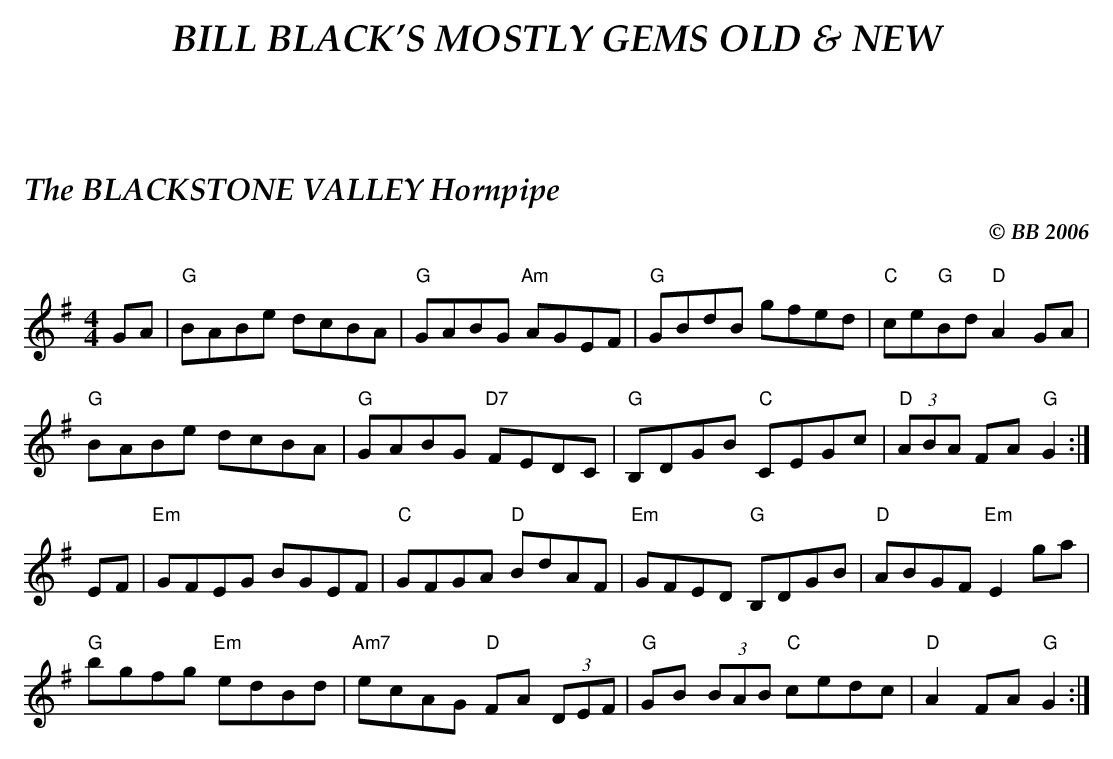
X:1
T:BLACKSTONE VALLEY Hornpipe, The
C:© BB 2006
Q:1/4=150
M:4/4
L:1/8
K:G
GA|"G"BABe dcBA|"G"GABG "Am"AGEF|"G"GBdB gfed|"C"ce"G"Bd "D"A2 GA|
"G"BABe dcBA|"G"GABG "D7"FEDC|"G"B,DGB "C"CEGc|"D"(3ABA FA "G"G2 :|
EF| "Em"GFEG BGEF|"C"GFGA "D"BdAF|"Em"GFED "G"B,DGB|"D"ABGF "Em"E2 ga|
"G"bgfg "Em"edBd|"Am7"ecAG "D"FA (3DEF|"G"GB (3BAB "C"cedc|"D"A2FA "G"G2 :|
